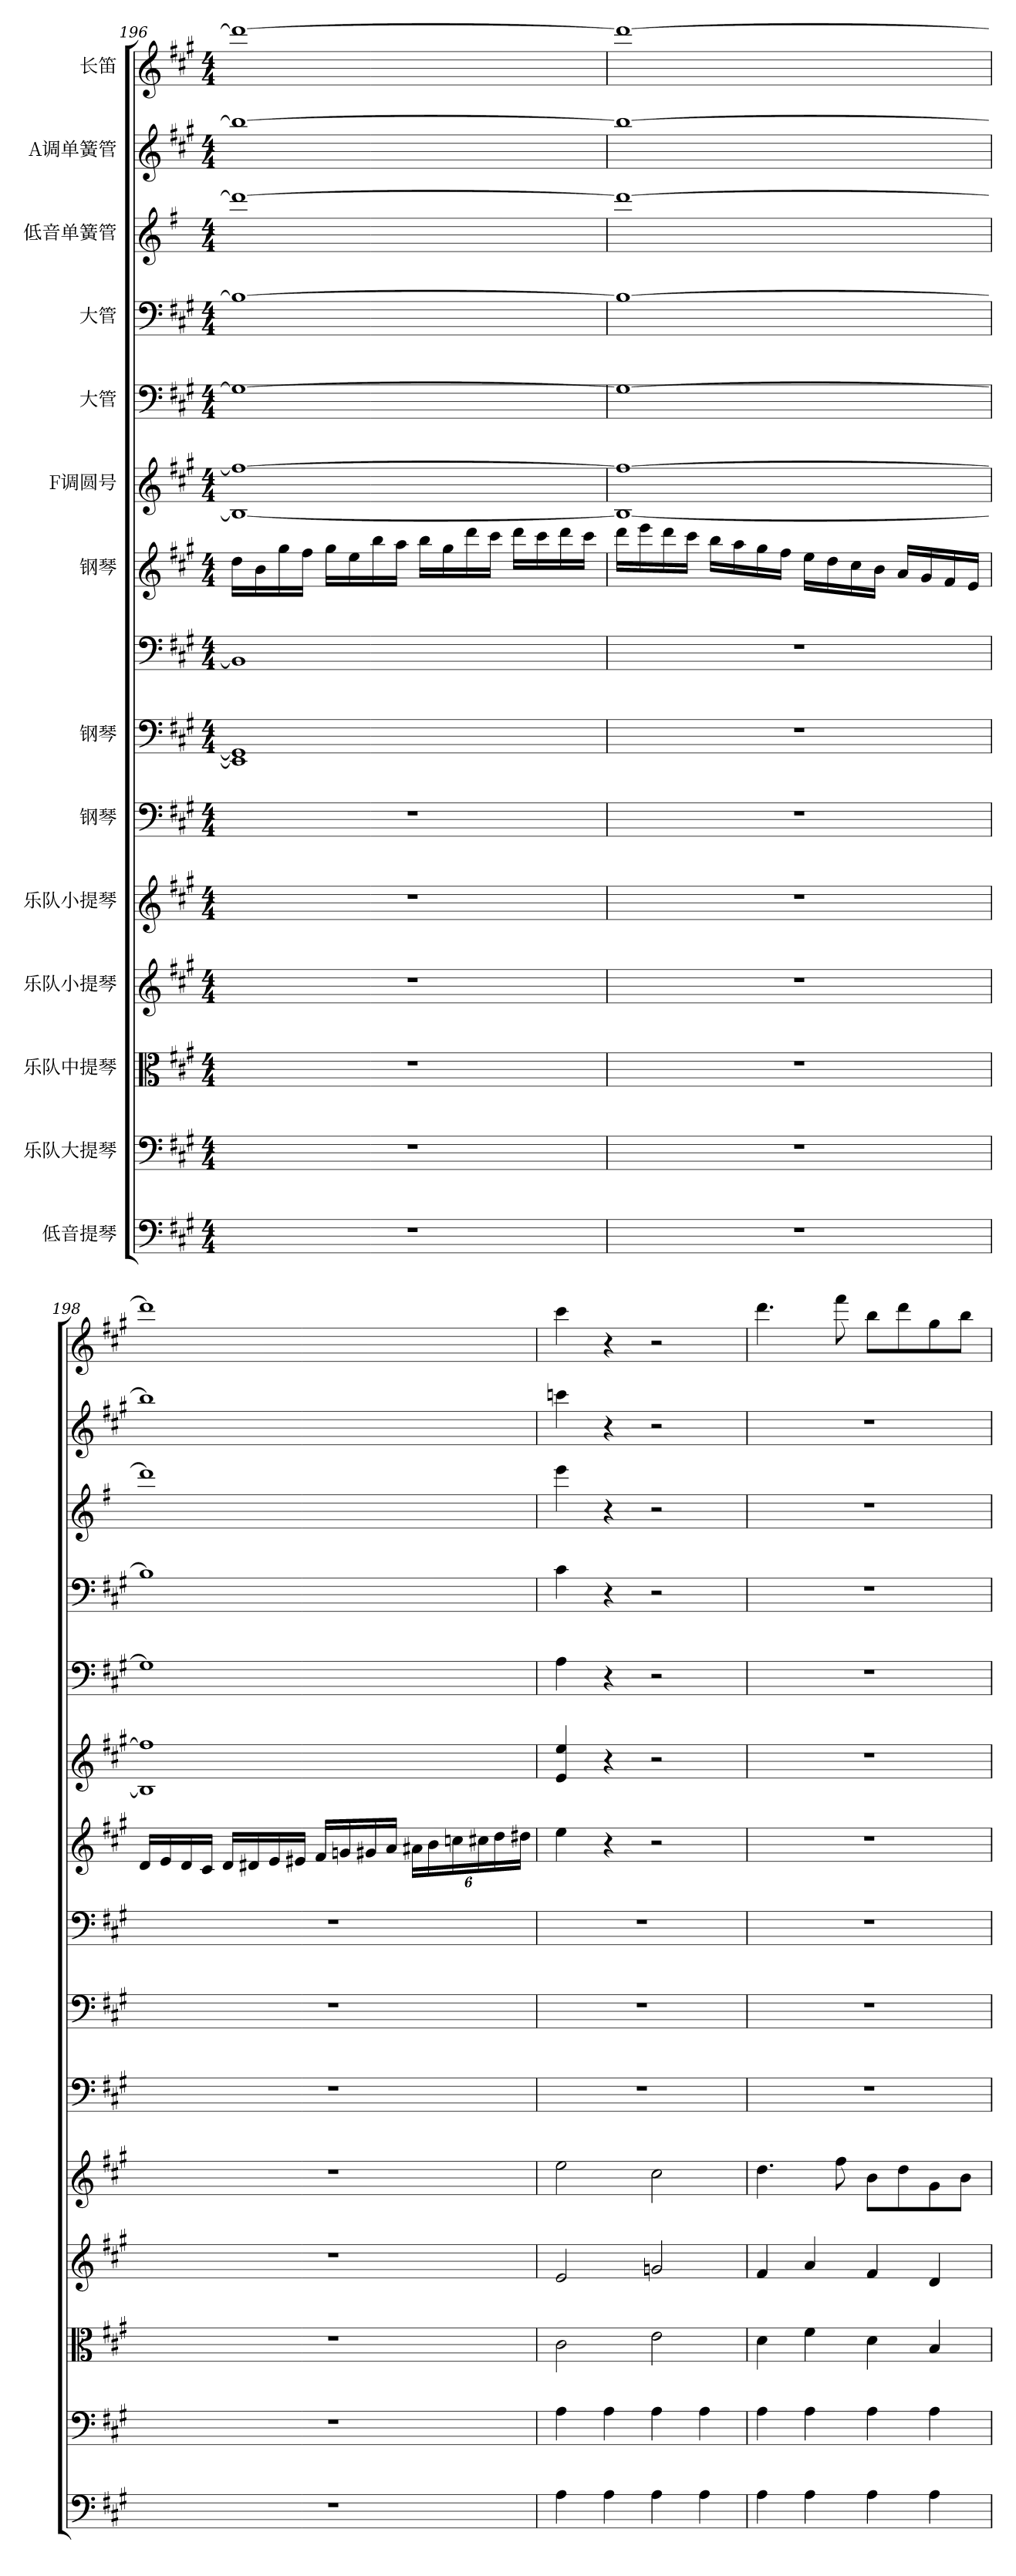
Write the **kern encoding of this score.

**kern	**kern	**kern	**kern	**kern	**kern	**kern	**kern	**kern	**kern	**kern	**kern	**kern	**kern	**kern
*part14	*part13	*part12	*part11	*part10	*part9	*part8	*part8	*part7	*part6	*part5	*part4	*part3	*part2	*part1
*staff15	*staff14	*staff13	*staff12	*staff11	*staff10	*staff9	*staff8	*staff7	*staff6	*staff5	*staff4	*staff3	*staff2	*staff1
*I"低音提琴	*I"乐队大提琴	*I"乐队中提琴	*I"乐队小提琴	*I"乐队小提琴	*I"钢琴	*I"钢琴	*	*I"钢琴	*I"F调圆号	*I"大管	*I"大管	*I"低音单簧管	*I"A调单簧管	*I"长笛
*clefF4	*clefF4	*clefC3	*clefG2	*clefG2	*clefF4	*clefF4	*clefF4	*clefG2	*clefG2	*clefF4	*clefF4	*clefG2	*clefG2	*clefG2
*ITrd7c12	*	*	*	*	*	*	*	*	*ITrd4c7	*	*	*ITrd8c14	*ITrd2c3	*
*k[f#c#g#]	*k[f#c#g#]	*k[f#c#g#]	*k[f#c#g#]	*k[f#c#g#]	*k[f#c#g#]	*k[f#c#g#]	*k[f#c#g#]	*k[f#c#g#]	*k[f#c#]	*k[f#c#g#]	*k[f#c#g#]	*k[f#]	*k[f#c#g#d#a#e#]	*k[f#c#g#]
*M4/4	*M4/4	*M4/4	*M4/4	*M4/4	*M4/4	*M4/4	*M4/4	*M4/4	*M4/4	*M4/4	*M4/4	*M4/4	*M4/4	*M4/4
=196	=196	=196	=196	=196	=196	=196	=196	=196	=196	=196	=196	=196	=196	=196
1r	1r	1r	1r	1r	1r	1EE] 1GG#]	1BB]	16dd\LL	1E_ 1b_	1G#_	1B_	1dd_	1gg#_	1ddd_
.	.	.	.	.	.	.	.	16b\	.	.	.	.	.	.
.	.	.	.	.	.	.	.	16gg#\	.	.	.	.	.	.
.	.	.	.	.	.	.	.	16ff#\JJ	.	.	.	.	.	.
.	.	.	.	.	.	.	.	16gg#\LL	.	.	.	.	.	.
.	.	.	.	.	.	.	.	16ee\	.	.	.	.	.	.
.	.	.	.	.	.	.	.	16bb\	.	.	.	.	.	.
.	.	.	.	.	.	.	.	16aa\JJ	.	.	.	.	.	.
.	.	.	.	.	.	.	.	16bb\LL	.	.	.	.	.	.
.	.	.	.	.	.	.	.	16gg#\	.	.	.	.	.	.
.	.	.	.	.	.	.	.	16ddd\	.	.	.	.	.	.
.	.	.	.	.	.	.	.	16ccc#\JJ	.	.	.	.	.	.
.	.	.	.	.	.	.	.	16ddd\LL	.	.	.	.	.	.
.	.	.	.	.	.	.	.	16ccc#\	.	.	.	.	.	.
.	.	.	.	.	.	.	.	16ddd\	.	.	.	.	.	.
.	.	.	.	.	.	.	.	16ccc#\JJ	.	.	.	.	.	.
!!LO:PB:g=z
=197	=197	=197	=197	=197	=197	=197	=197	=197	=197	=197	=197	=197	=197	=197
1r	1r	1r	1r	1r	1r	1r	1r	16ddd\LL	1E_ 1b_	1G#_	1B_	1dd_	1gg#_	1ddd_
.	.	.	.	.	.	.	.	16eee\	.	.	.	.	.	.
.	.	.	.	.	.	.	.	16ddd\	.	.	.	.	.	.
.	.	.	.	.	.	.	.	16ccc#\JJ	.	.	.	.	.	.
.	.	.	.	.	.	.	.	16bb\LL	.	.	.	.	.	.
.	.	.	.	.	.	.	.	16aa\	.	.	.	.	.	.
.	.	.	.	.	.	.	.	16gg#\	.	.	.	.	.	.
.	.	.	.	.	.	.	.	16ff#\JJ	.	.	.	.	.	.
.	.	.	.	.	.	.	.	16ee\LL	.	.	.	.	.	.
.	.	.	.	.	.	.	.	16dd\	.	.	.	.	.	.
.	.	.	.	.	.	.	.	16cc#\	.	.	.	.	.	.
.	.	.	.	.	.	.	.	16b\JJ	.	.	.	.	.	.
.	.	.	.	.	.	.	.	16a/LL	.	.	.	.	.	.
.	.	.	.	.	.	.	.	16g#/	.	.	.	.	.	.
.	.	.	.	.	.	.	.	16f#/	.	.	.	.	.	.
.	.	.	.	.	.	.	.	16e/JJ	.	.	.	.	.	.
=198	=198	=198	=198	=198	=198	=198	=198	=198	=198	=198	=198	=198	=198	=198
1r	1r	1r	1r	1r	1r	1r	1r	16d/LL	1E] 1b]	1G#]	1B]	1dd]	1gg#]	1ddd]
.	.	.	.	.	.	.	.	16e/	.	.	.	.	.	.
.	.	.	.	.	.	.	.	16d/	.	.	.	.	.	.
.	.	.	.	.	.	.	.	16c#/JJ	.	.	.	.	.	.
.	.	.	.	.	.	.	.	16d/LL	.	.	.	.	.	.
.	.	.	.	.	.	.	.	16d#X/	.	.	.	.	.	.
.	.	.	.	.	.	.	.	16e/	.	.	.	.	.	.
.	.	.	.	.	.	.	.	16e#X/JJ	.	.	.	.	.	.
.	.	.	.	.	.	.	.	16f#/LL	.	.	.	.	.	.
.	.	.	.	.	.	.	.	16gn/	.	.	.	.	.	.
.	.	.	.	.	.	.	.	16g#X/	.	.	.	.	.	.
.	.	.	.	.	.	.	.	16a/JJ	.	.	.	.	.	.
*	*	*	*	*	*	*	*	*Xbrackettup	*	*	*	*	*	*
.	.	.	.	.	.	.	.	24a#X\LL	.	.	.	.	.	.
.	.	.	.	.	.	.	.	24b\	.	.	.	.	.	.
.	.	.	.	.	.	.	.	24ccn\	.	.	.	.	.	.
.	.	.	.	.	.	.	.	24cc#X\	.	.	.	.	.	.
.	.	.	.	.	.	.	.	24dd\	.	.	.	.	.	.
.	.	.	.	.	.	.	.	24dd#X\JJ	.	.	.	.	.	.
!!LO:PB:g=z
=199	=199	=199	=199	=199	=199	=199	=199	=199	=199	=199	=199	=199	=199	=199
*	*	*	*	*	*	*	*	*	*	*	*	*	*	*MM124
4AA\	4A\	2c#\	2e/	2ee\	1r	1r	1r	4ee\	4A/ 4a/	4A\	4c#\	4ee\	4aan\	4ccc#\
4AA\	4A\	.	.	.	.	.	.	4r	4r	4r	4r	4r	4r	4r
4AA\	4A\	2e\	2gn/	2cc#\	.	.	.	2r	2r	2r	2r	2r	2r	2r
4AA\	4A\	.	.	.	.	.	.	.	.	.	.	.	.	.
=200	=200	=200	=200	=200	=200	=200	=200	=200	=200	=200	=200	=200	=200	=200
4AA\	4A\	4d\	4f#/	4.dd\	1r	1r	1r	1r	1r	1r	1r	1r	1r	4.ddd\
4AA\	4A\	4f#\	4a/	.	.	.	.	.	.	.	.	.	.	.
.	.	.	.	8ff#\	.	.	.	.	.	.	.	.	.	8fff#\
4AA\	4A\	4d\	4f#/	8b\L	.	.	.	.	.	.	.	.	.	8bb\L
.	.	.	.	8dd\	.	.	.	.	.	.	.	.	.	8ddd\
4AA\	4A\	4B/	4d/	8g#\	.	.	.	.	.	.	.	.	.	8gg#\
.	.	.	.	8b\J	.	.	.	.	.	.	.	.	.	8bb\J
=	=	=	=	=	=	=	=	=	=	=	=	=	=	=
*-	*-	*-	*-	*-	*-	*-	*-	*-	*-	*-	*-	*-	*-	*-
